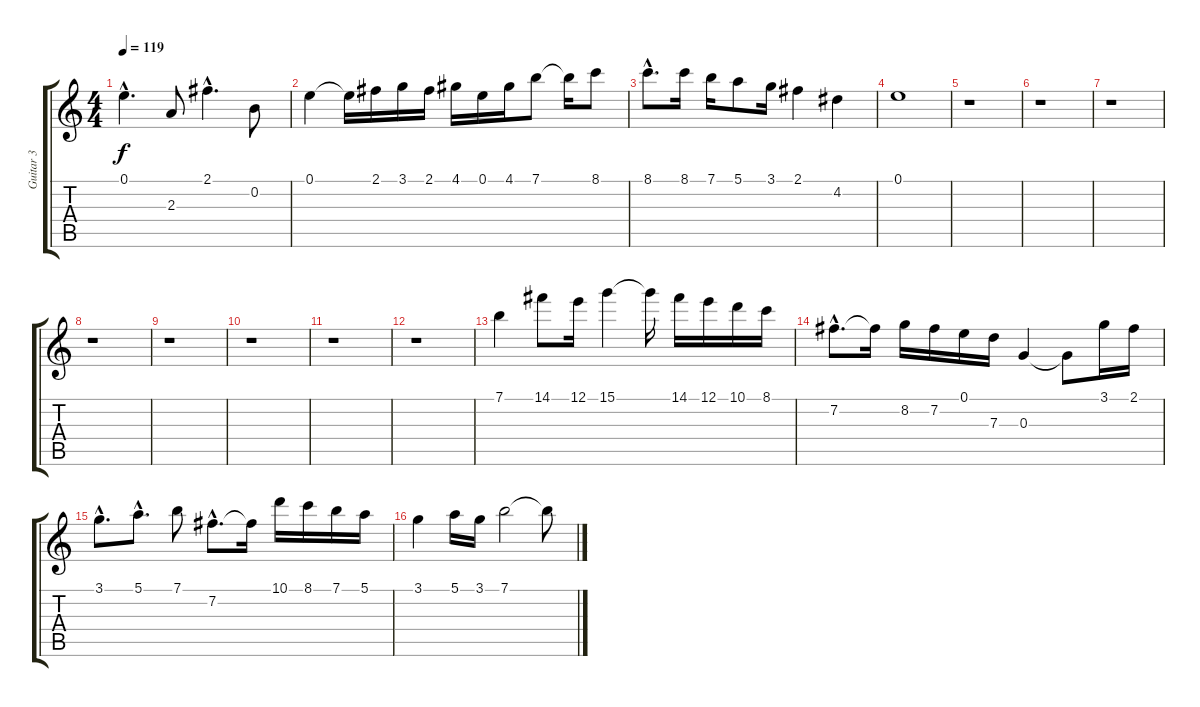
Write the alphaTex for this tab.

\track ("Guitar 3" "Guitar 3") {instrument overdrivenguitar}
\staff {score tabs}
\tuning (E4 B3 G3 D3 A2 E2) {hide}
\ts (4 4)
\tempo 119
\clef g2
\ks c
0.1{hac}.4{d dy f} 2.3.8 2.1{hac}.4{d} 0.2.8 |
0.1.4 0.1{t}.16 2.1.16 3.1.16 2.1.16 4.1.16 0.1.16 4.1.16 7.1.8 7.1{t}.16 8.1.8 |
8.1{hac}.8{d} 8.1.16 7.1.16 5.1.8 3.1.16 2.1.4 4.2.4 |
0.1.1 |
r.1 |
r.1 |
r.1 |
r.1 |
r.1 |
r.1 |
r.1 |
r.1 |
7.1.4 14.1.8 12.1.16 15.1.4 15.1{t}.16 14.1.16 12.1.16 10.1.16 8.1.16 |
7.2{hac}.8{d} 7.2{t}.16 8.2.16 7.2.16 0.1.16 7.3.16 0.3.4 0.3{t}.8 3.1.16 2.1.16 |
3.1{hac}.8{d} 5.1{hac}.8{d} 7.1.8 7.2{hac}.8{d} 7.2{t}.16 10.1.16 8.1.16 7.1.16 5.1.16 |
3.1.4 5.1.16 3.1.16 7.1.2 7.1{t}.8
